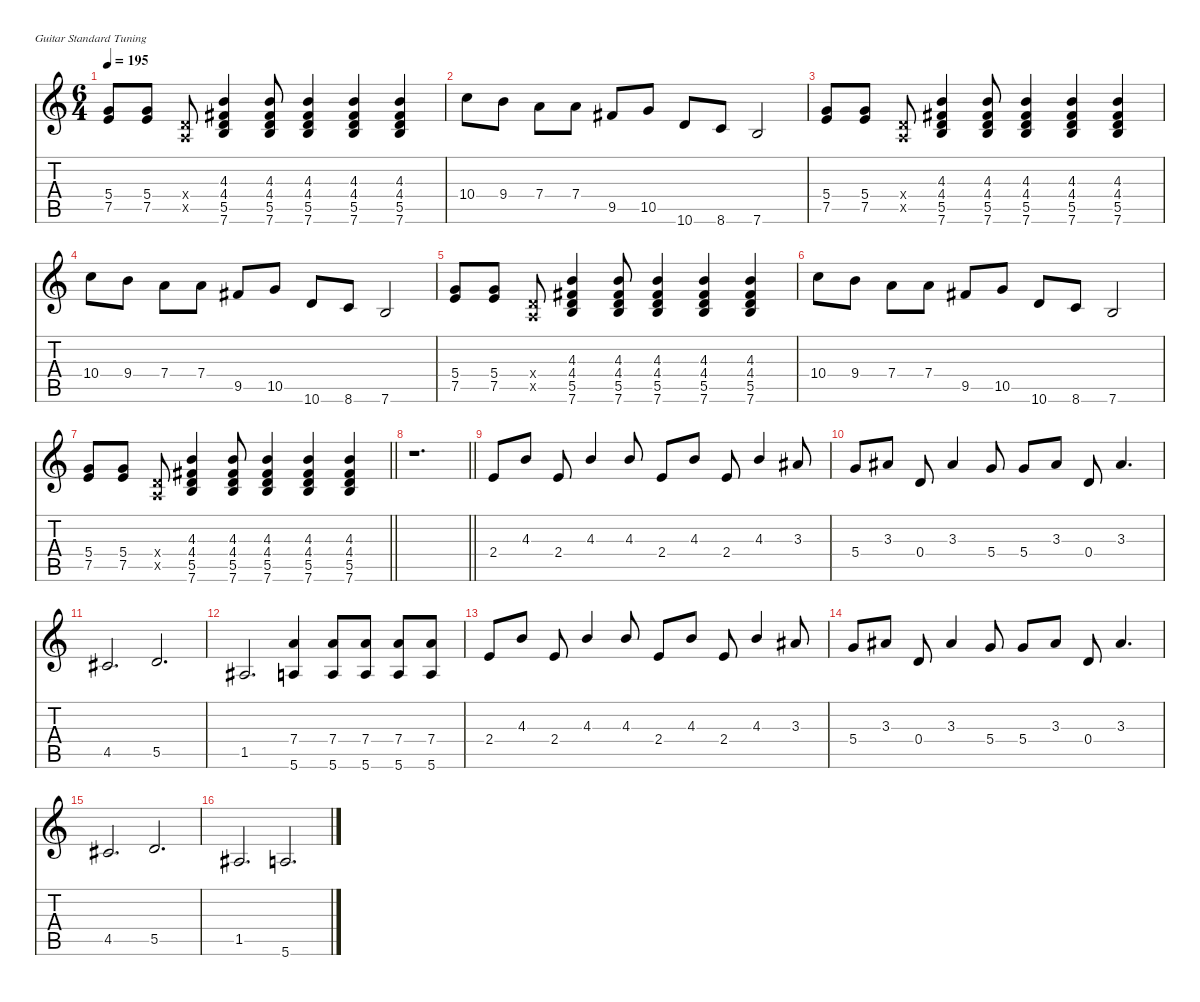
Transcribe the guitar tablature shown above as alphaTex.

\defaultSystemsLayout 4
\hideDynamics
\bracketExtendMode nobrackets
\singleTrackTrackNamePolicy hidden
\multiTrackTrackNamePolicy hidden
\firstSystemTrackNameMode fullname
\firstSystemTrackNameOrientation horizontal
\otherSystemsTrackNameOrientation horizontal
\track ("Guitar 2" "dist.guit.") {defaultSystemsLayout 4 instrument distortionguitar}
\staff {score tabs}
\tuning (E4 B3 G3 D3 A2 E2)
\ts (6 4)
\tempo 195
\clef g2
\ks c
(5.4 7.5).8{dy f beam Up} (5.4 7.5).8{beam Up} (0.4{x} 0.5{x}).8{beam Up} (4.3 4.4{acc #} 5.5 7.6).4{beam Up} (4.3 4.4{acc #} 5.5 7.6).8{beam Up} (4.3 4.4{acc #} 5.5 7.6).4{beam Up} (4.3 4.4{acc #} 5.5 7.6).4{beam Up} (4.3 4.4{acc #} 5.5 7.6).4{beam Up} |
10.4.8{beam Down} 9.4.8{beam Down} 7.4.8{beam Down} 7.4.8{beam Up} 9.5{acc #}.8{beam Up} 10.5.8{beam Up} 10.6.8{beam Up} 8.6.8{beam Up} 7.6.2{beam Up} |
(5.4 7.5).8{beam Up} (5.4 7.5).8{beam Up} (0.4{x} 0.5{x}).8{beam Up} (4.3 4.4{acc #} 5.5 7.6).4{beam Up} (4.3 4.4{acc #} 5.5 7.6).8{beam Up} (4.3 4.4{acc #} 5.5 7.6).4{beam Up} (4.3 4.4{acc #} 5.5 7.6).4{beam Up} (4.3 4.4{acc #} 5.5 7.6).4{beam Up} |
10.4.8{beam Down} 9.4.8{beam Down} 7.4.8{beam Down} 7.4.8{beam Up} 9.5{acc #}.8{beam Up} 10.5.8{beam Up} 10.6.8{beam Up} 8.6.8{beam Up} 7.6.2{beam Up} |
(5.4 7.5).8{beam Up} (5.4 7.5).8{beam Up} (0.4{x} 0.5{x}).8{beam Up} (4.3 4.4{acc #} 5.5 7.6).4{beam Up} (4.3 4.4{acc #} 5.5 7.6).8{beam Up} (4.3 4.4{acc #} 5.5 7.6).4{beam Up} (4.3 4.4{acc #} 5.5 7.6).4{beam Up} (4.3 4.4{acc #} 5.5 7.6).4{beam Up} |
10.4.8{beam Down} 9.4.8{beam Down} 7.4.8{beam Down} 7.4.8{beam Up} 9.5{acc #}.8{beam Up} 10.5.8{beam Up} 10.6.8{beam Up} 8.6.8{beam Up} 7.6.2{beam Up} |
\barLineRight lightlight
(5.4 7.5).8{beam Up} (5.4 7.5).8{beam Up} (0.4{x} 0.5{x}).8{beam Up} (4.3 4.4{acc #} 5.5 7.6).4{beam Up} (4.3 4.4{acc #} 5.5 7.6).8{beam Up} (4.3 4.4{acc #} 5.5 7.6).4{beam Up} (4.3 4.4{acc #} 5.5 7.6).4{beam Up} (4.3 4.4{acc #} 5.5 7.6).4{beam Up} |
\barLineRight lightlight
r.1{d beam Down} |
2.4.8{beam Up} 4.3.8{beam Up} 2.4.8{beam Up} 4.3.4{beam Up} 4.3.8{beam Up} 2.4.8{beam Up} 4.3.8{beam Up} 2.4.8{beam Up} 4.3.4{beam Up} 3.3{acc #}.8{beam Up} |
5.4.8{beam Up} 3.3{acc #}.8{beam Up} 0.4.8{beam Up} 3.3{acc #}.4{beam Up} 5.4.8{beam Up} 5.4.8{beam Up} 3.3{acc #}.8{beam Up} 0.4.8{beam Up} 3.3{acc #}.4{d beam Up} |
4.5{acc #}.2{d beam Up} 5.5.2{d beam Up} |
1.5{acc #}.2{d beam Up} (7.4 5.6).4{beam Up} (7.4 5.6).8{beam Up} (7.4 5.6).8{beam Up} (7.4 5.6).8{beam Up} (7.4 5.6).8{beam Up} |
2.4.8{beam Up} 4.3.8{beam Up} 2.4.8{beam Up} 4.3.4{beam Up} 4.3.8{beam Up} 2.4.8{beam Up} 4.3.8{beam Up} 2.4.8{beam Up} 4.3.4{beam Up} 3.3{acc #}.8{beam Up} |
5.4.8{beam Up} 3.3{acc #}.8{beam Up} 0.4.8{beam Up} 3.3{acc #}.4{beam Up} 5.4.8{beam Up} 5.4.8{beam Up} 3.3{acc #}.8{beam Up} 0.4.8{beam Up} 3.3{acc #}.4{d beam Up} |
4.5{acc #}.2{d beam Up} 5.5.2{d beam Up} |
1.5{acc #}.2{d beam Up} 5.6.2{d beam Up}
